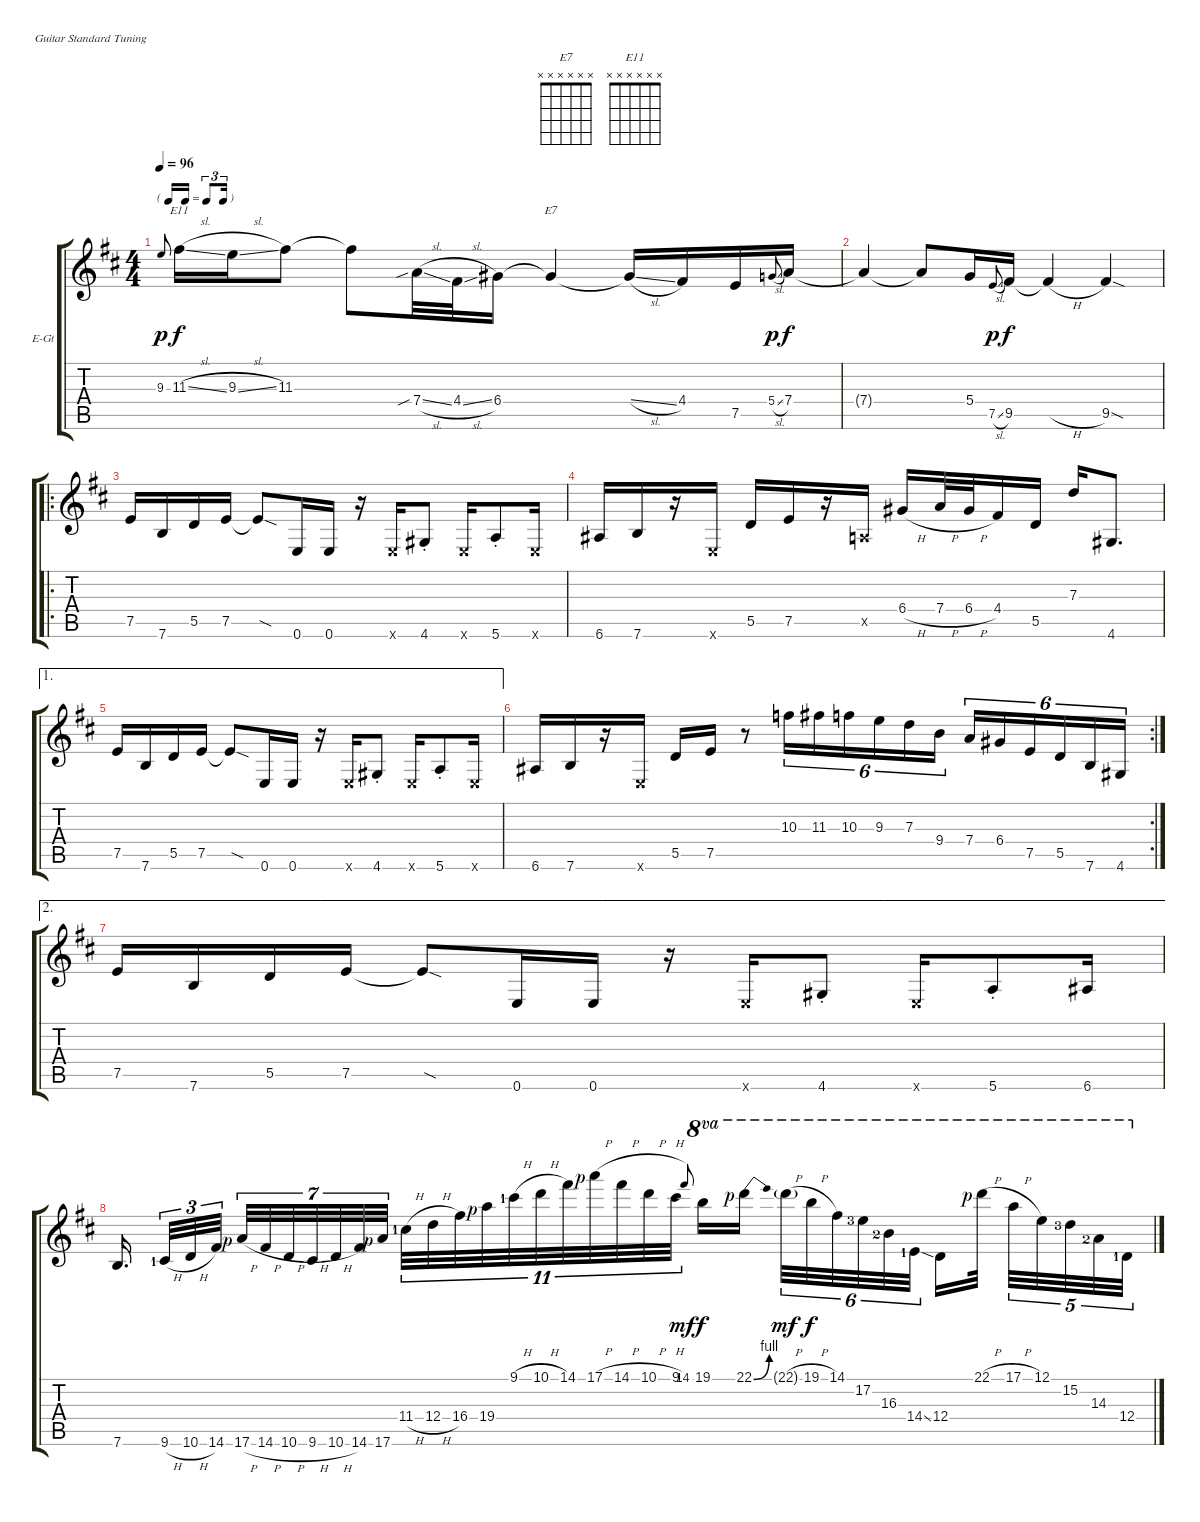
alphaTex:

\bracketExtendMode groupsimilarinstruments
\firstSystemTrackNameOrientation horizontal
\otherSystemsTrackNameOrientation horizontal
\track ("Guthrie Govan" "E-Gt") {instrument electricguitarjazz}
\staff {score tabs}
\tuning (E4 B3 G3 D3 A2 E2)
\chord ("E7" x x x x x x)
\chord ("E11" x x x x x x)
\ts (4 4)
\tf triplet16th
\tempo 96
\clef g2
\ks d
9.3.8{gr onbeat dy p} 11.3{sl}.16{ch "E11" dy f} 9.3{sl}.16 11.3.8 11.3{t}.8 7.4{sib sl}.32 4.4{sl}.32 6.4.16 6.4{t}.4{ch "E7"} 6.4{sl t}.16 4.4.16 7.5.16 5.4{sl}.8{gr onbeat dy p} 7.4.16{dy f} |
7.4{t}.4 7.4{t}.8 5.4.16 7.5{sl}.8{gr onbeat dy p} 9.5.16{dy f} 9.5{h t}.4 9.5{sod}.4 |
\ro
7.5.16 7.6.16 5.5.16 7.5.16 7.5{sod t}.8 0.6.16 0.6.16 r.16 0.6{x}.16 4.6{st}.8 0.6{x}.16 5.6{st}.8 0.6{x}.16 |
6.6.16 7.6.16 r.16 0.6{x}.16 5.5.16 7.5.16 r.16 0.5{x}.16 6.4{h}.16 7.4{h}.32 6.4{h}.32 4.4.16 5.5.16 7.3.16 4.6.8{d} |
\ae 1
7.5.16 7.6.16 5.5.16 7.5.16 7.5{sod t}.8 0.6.16 0.6.16 r.16 0.6{x}.16 4.6{st}.8 0.6{x}.16 5.6{st}.8 0.6{x}.16 |
\rc 2
6.6.16 7.6.16 r.16 0.6{x}.16 5.5.16 7.5.16 r.8 10.3.16{tu (6 4)} 11.3.16{tu (6 4)} 10.3.16{tu (6 4)} 9.3.16{tu (6 4)} 7.3.16{tu (6 4)} 9.4.16{tu (6 4)} 7.4.16{tu (6 4)} 6.4.16{tu (6 4)} 7.5.16{tu (6 4)} 5.5.16{tu (6 4)} 7.6.16{tu (6 4)} 4.6.16{tu (6 4)} |
\ae 2
7.5.16 7.6.16 5.5.16 7.5.16 7.5{sod t}.8 0.6.16 0.6.16 r.16 0.6{x}.16 4.6{st}.8 0.6{x}.16 5.6{st}.8 6.6.16 |
7.6.16{d} 9.6{h lf 2}.32{tu (3 2)} 10.6{h}.32{tu (3 2)} 14.6.32{tu (3 2)} 17.6{h rf 1}.32{tu (7 4)} 14.6{h}.32{tu (7 4)} 10.6{h}.32{tu (7 4)} 9.6{h}.32{tu (7 4)} 10.6{h}.32{tu (7 4)} 14.6.32{tu (7 4)} 17.6{rf 1}.32{tu (7 4)} 11.4{h lf 2}.32{tu (11 8)} 12.4{h}.32{tu (11 8)} 16.4.32{tu (11 8)} 19.4{rf 1}.32{tu (11 8)} 9.1{h lf 2}.32{tu (11 8)} 10.1{h}.32{tu (11 8)} 14.1.32{tu (11 8)} 17.1{h rf 1}.32{tu (11 8)} 14.1{h}.32{tu (11 8)} 10.1{h}.32{tu (11 8)} 9.1{h}.32{tu (11 8)} 14.1.8{gr onbeat dy mf} 19.1.16{ot 8va dy f} 22.1{be (bend 0 0 60 4) rf 1}.16{ot 8va} 22.1{h g}.32{tu (6 4) ot 8va dy mf} 19.1{h}.32{tu (6 4) ot 8va dy f} 14.1.32{tu (6 4) ot 8va} 17.2{lf 4}.32{tu (6 4) ot 8va} 16.3{lf 3}.32{tu (6 4) ot 8va} 14.4{ss lf 2}.32{tu (6 4) ot 8va} 12.4.16{ot 8va} 22.1{h rf 1}.32{ot 8va} 17.1{h}.32{tu (5 4) ot 8va} 12.1.32{tu (5 4) ot 8va} 15.2{lf 4}.32{tu (5 4) ot 8va} 14.3{lf 3}.32{tu (5 4) ot 8va} 12.4{ss lf 2}.32{tu (5 4) ot 8va}
